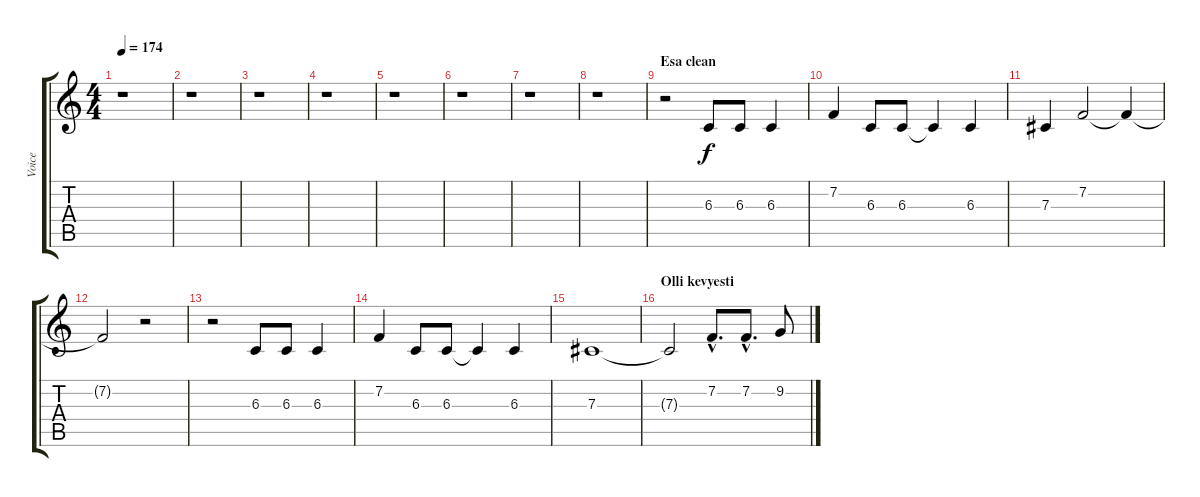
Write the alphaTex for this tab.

\track ("Voice" "Voice") {instrument trumpet}
\staff {score tabs}
\tuning (Eb4 Bb3 Gb3 Db3 Ab2 Eb2) {hide}
\ts (4 4)
\tempo 174
\clef g2
\ks c
r.1{dy f} |
r.1 |
r.1 |
r.1 |
r.1 |
r.1 |
r.1 |
r.1 |
\section ("" "Esa clean")
r.2 6.3.8 6.3.8 6.3.4 |
7.2.4 6.3.8 6.3.8 6.3{t}.4 6.3.4 |
7.3.4 7.2.2 7.2{t}.4 |
7.2{t}.2 r.2 |
r.2 6.3.8 6.3.8 6.3.4 |
7.2.4 6.3.8 6.3.8 6.3{t}.4 6.3.4 |
7.3.1 |
\section ("" "Olli kevyesti")
7.3{t}.2 7.2{hac}.8{d} 7.2{hac}.8{d} 9.2.8
